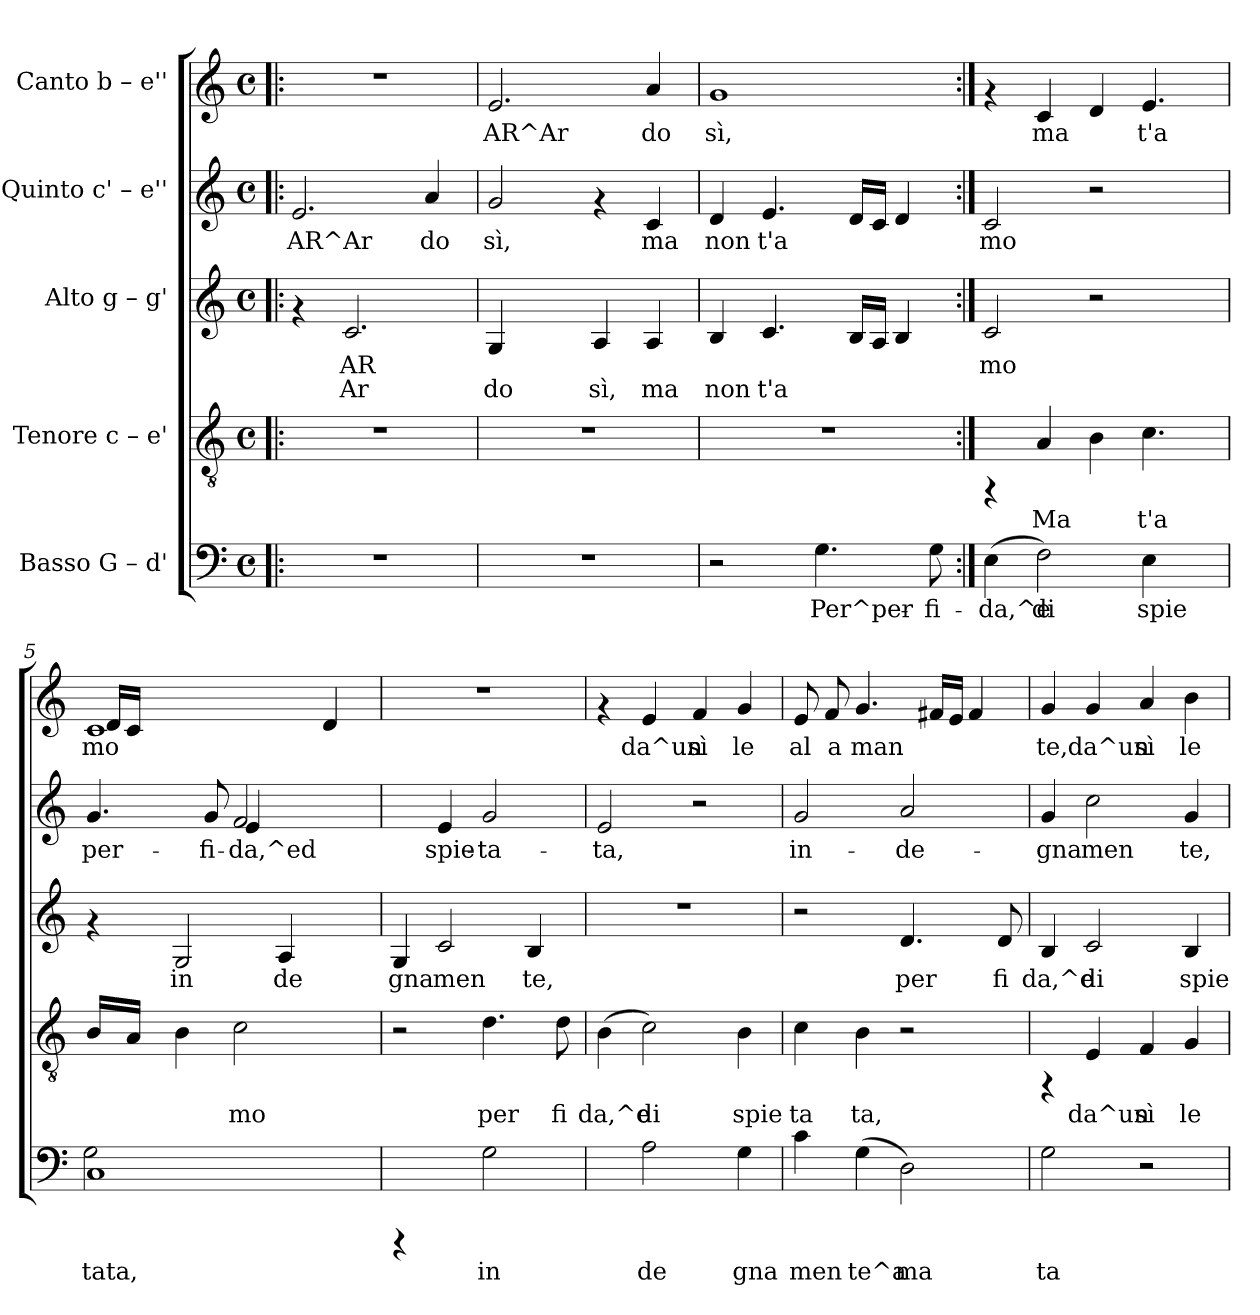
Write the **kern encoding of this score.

**kern	**text	**kern	**text	**kern	**text	**text	**kern	**text	**kern	**text
*part5	*part5	*part4	*part4	*part3	*part3	*part3	*part2	*part2	*part1	*part1
*staff5	*staff5	*staff4	*staff4	*staff3	*staff3	*staff3	*staff2	*staff2	*staff1	*staff1
*I"Basso  G – d'	*	*I"Tenore  c – e'	*	*I"Alto  g – g'	*	*	*I"Quinto  c' – e''	*	*I"Canto  b – e''	*
!!LO:PB:g=z
*stria5	*	*stria5	*	*stria5	*	*	*stria5	*	*stria5	*
*clefF4	*	*clefGv2	*	*clefG2	*	*	*clefG2	*	*clefG2	*
*k[]	*	*k[]	*	*k[]	*	*	*k[]	*	*k[]	*
*C:	*	*C:	*	*C:	*	*	*C:	*	*C:	*
*M4/4	*	*M4/4	*	*M4/4	*	*	*M4/4	*	*M4/4	*
*met(c)	*	*met(c)	*	*met(c)	*	*	*met(c)	*	*met(c)	*
=1!|:	=1!|:	=1!|:	=1!|:	=1!|:	=1!|:	=1!|:	=1!|:	=1!|:	=1!|:	=1!|:
!	!	!	!	!	!	!	!	!LO:LY:b:rj	!	!
1r	.	1r	.	4rf	.	.	2.e/	AR^Ar	1r	.
!	!	!	!	!	!LO:LY:b:rj	!LO:LY:b:rj	!	!	!	!
.	.	.	.	2.c/	AR-	-Ar	.	.	.	.
!	!	!	!	!	!	!	!	!LO:LY:b:rj	!	!
.	.	.	.	.	.	.	4a/	do	.	.
=2	=2	=2	=2	=2	=2	=2	=2	=2	=2	=2
!	!	!	!	!	!LO:LY:b:rj	!LO:LY:b:rj	!	!LO:LY:b:rj	!	!LO:LY:b:rj
1r	.	1r	.	4G/	-	-do	2g/	sì,	2.e/	AR^Ar
.	.	.	.	4ryy	.	.	.	.	.	.
!	!	!	!	!	!LO:LY:b:rj	!LO:LY:b:rj	!	!	!	!
.	.	.	.	4A/	-	-sì,	4rf	.	.	.
!	!	!	!	!	!LO:LY:b:rj	!LO:LY:b:rj	!	!LO:LY:b:rj	!	!LO:LY:b:rj
.	.	.	.	4A/	-	-ma	4c/	ma	4a/	do
=3	=3	=3	=3	=3	=3	=3	=3	=3	=3	=3
!	!	!	!	!	!LO:LY:b:rj	!LO:LY:b:rj	!	!LO:LY:b:rj	!	!LO:LY:b:rj
2r	.	1r	.	4B/	-	-non	4d/	non	1g	sì,
!	!	!	!	!	!LO:LY:b:rj	!LO:LY:b:rj	!	!LO:LY:b:rj	!	!
.	.	.	.	4.c/	-	-t'a	4.e/	t'a	.	.
!	!LO:LY:b:rj	!	!	!	!	!	!	!	!	!
4.G\	Per^per-	.	.	.	.	.	.	.	.	.
!	!	!	!	!	!LO:LY:b:rj	!LO:LY:b:rj	!	!LO:LY:b:rj	!	!
.	.	.	.	16B/L	-	-	16d/L	.	.	.
!	!	!	!	!	!LO:LY:b:rj	!LO:LY:b:rj	!	!LO:LY:b:rj	!	!
.	.	.	.	16A/J	-	-	16c/J	.	.	.
!	!	!	!	!	!LO:LY:b:rj	!LO:LY:b:rj	!	!LO:LY:b:rj	!	!
.	.	.	.	4B/	-	-	4d/	.	.	.
!	!LO:LY:b:rj	!	!	!	!	!	!	!	!	!
8G\	-fi-	.	.	.	.	.	.	.	.	.
!!LO:LB:g=z
=4:|!	=4:|!	=4:|!	=4:|!	=4:|!	=4:|!	=4:|!	=4:|!	=4:|!	=4:|!	=4:|!
!	!LO:LY:b:rj	!	!	!	!LO:LY:b:rj	!	!	!LO:LY:b:rj	!	!
(<4E\	-da,^e	4rFF	.	2c/	mo	.	2c/	mo	4rf	.
!	!LO:LY:b:rj	!	!LO:LY:b:cj	!	!	!	!	!	!	!LO:LY:b:rj
2F\)	di	4A/	Ma	.	.	.	.	.	4c/	ma
.	.	4B\	.	2r	.	.	2r	.	4d/	.
!	!LO:LY:b:rj	!	!LO:LY:b:cj	!	!	!	!	!	!	!LO:LY:b:rj
4E\	spie	4.c\	t'a	.	.	.	.	.	4.e/	t'a
8ryy	.	.	.	8ryy	.	.	8ryy	.	.	.
=5	=5	=5	=5	=5	=5	=5	=5	=5	=5	=5
*^	*	*	*	*	*	*	*	*	*	*
!	!	!LO:LY:b:rj	!	!LO:LY:b:cj	!	!	!	!	!LO:LY:b:rj	!	!LO:LY:b:rj
*	*	*	*	*	*	*	*	*^	*	*^	*
1C	2G\	tata,	16B/L	.	4rf	.	.	4.g/	2ryy	per-	1c	16d/L	mo
!	!	!	!	!LO:LY:b:cj	!	!	!	!	!	!	!	!	!LO:LY:b:rj
.	.	.	16A/J	.	.	.	.	.	.	.	.	16c/J	.
.	.	.	8ryy	.	.	.	.	.	.	.	.	1ryy	.
!	!	!	!	!	!	!LO:LY:b:rj	!	!	!	!	!	!	!
.	.	.	4B\	.	2G/	in	.	.	.	.	.	.	.
!	!	!	!	!	!	!	!	!	!	!LO:LY:b:rj	!	!	!
.	.	.	.	.	.	.	.	8g/	.	-fi-	.	.	.
!	!	!	!	!LO:LY:b:cj	!	!	!	!	!	!LO:LY:b:rj	!	!	!
.	4ryy	.	2c\	mo	.	.	.	2f/	4e/	-da,^ed	.	.	.
!	!	!	!	!	!	!LO:LY:b:rj	!	!	!	!	!	!	!
.	2ryy	.	.	.	4A/	de	.	.	4ryy	.	.	.	.
!	!	!	!	!	!	!	!	!	!	!	!	!	!LO:LY:b:rj
4ryy	.	.	4ryy	.	4ryy	.	.	4ryy	4ryy	.	4d/	.	.
.	.	.	.	.	.	.	.	.	.	.	.	8ryy	.
*v	*v	*	*	*	*	*	*	*v	*v	*	*	*	*
=6	=6	=6	=6	=6	=6	=6	=6	=6	=6	=6	=6
!	!	!	!	!	!LO:LY:b:rj	!	!	!	!	!	!
*	*	*	*	*	*	*	*	*	*v	*v	*
4rCCC	.	2r	.	4G/	gna	.	4ryy	.	1r	.
!	!	!	!	!	!LO:LY:b:rj	!	!	!LO:LY:b:rj	!	!
4ryy	.	.	.	2c/	men	.	4e/	spie-	.	.
!	!LO:LY:b:rj	!	!LO:LY:b:cj	!	!	!	!	!LO:LY:b:rj	!	!
2G\	in	4.d\	per	.	.	.	2g/	-ta-	.	.
!	!	!	!	!	!LO:LY:b:rj	!	!	!	!	!
.	.	.	.	4B/	te,	.	.	.	.	.
!	!	!	!LO:LY:b:cj	!	!	!	!	!	!	!
.	.	8d\	fi	.	.	.	.	.	.	.
=7	=7	=7	=7	=7	=7	=7	=7	=7	=7	=7
!	!	!	!LO:LY:b:cj	!	!	!	!	!LO:LY:b:rj	!	!
4ryy	.	(<4B\	da,^e	1r	.	.	2e/	-ta,	4rf	.
!	!LO:LY:b:rj	!	!LO:LY:b:cj	!	!	!	!	!	!	!LO:LY:b:rj
2A\	de	2c\)	di	.	.	.	.	.	4e/	da^un
!	!	!	!	!	!	!	!	!	!	!LO:LY:b:rj
.	.	.	.	.	.	.	2r	.	4f/	sì
!	!LO:LY:b:rj	!	!LO:LY:b:cj	!	!	!	!	!	!	!LO:LY:b:rj
4G\	gna	4B\	spie	.	.	.	.	.	4g/	le
=8	=8	=8	=8	=8	=8	=8	=8	=8	=8	=8
!	!LO:LY:b:rj	!	!LO:LY:b:cj	!	!	!	!	!LO:LY:b:rj	!	!LO:LY:b:rj
4c\	men	4c\	ta	2r	.	.	2g/	in-	8e/	al
!	!	!	!	!	!	!	!	!	!	!LO:LY:b:rj
.	.	.	.	.	.	.	.	.	8f/	a
!	!LO:LY:b:rj	!	!LO:LY:b:cj	!	!	!	!	!	!	!LO:LY:b:rj
(<4G\	te^a	4B\	ta,	.	.	.	.	.	4.g/	man
!	!LO:LY:b:rj	!	!	!	!LO:LY:b:rj	!	!	!LO:LY:b:rj	!	!
2D\)	ma	2r	.	4.d/	per	.	2a/	-de-	.	.
!	!	!	!	!	!	!	!	!	!	!LO:LY:b:rj
.	.	.	.	.	.	.	.	.	16f#X/L	.
!	!	!	!	!	!	!	!	!	!	!LO:LY:b:rj
.	.	.	.	.	.	.	.	.	16e/J	.
!	!	!	!	!	!	!	!	!	!	!LO:LY:b:rj
.	.	.	.	.	.	.	.	.	4f#/	.
!	!	!	!	!	!LO:LY:b:rj	!	!	!	!	!
.	.	.	.	8d/	fi	.	.	.	.	.
!!LO:PB:g=z
=9	=9	=9	=9	=9	=9	=9	=9	=9	=9	=9
!	!LO:LY:b:rj	!	!	!	!LO:LY:b:rj	!	!	!LO:LY:b:rj	!	!LO:LY:b:rj
2G\	ta	4rFF	.	4B/	da,^e	.	4g/	-gna	4g/	te,
!	!	!	!LO:LY:b:cj	!	!LO:LY:b:rj	!	!	!LO:LY:b:rj	!	!LO:LY:b:rj
.	.	4E/	da^un	2c/	di	.	2cc\	men	4g/	da^un
!	!	!	!LO:LY:b:cj	!	!	!	!	!	!	!LO:LY:b:rj
2r	.	4F/	sì	.	.	.	.	.	4a/	sì
!	!	!	!LO:LY:b:cj	!	!LO:LY:b:rj	!	!	!LO:LY:b:rj	!	!LO:LY:b:rj
.	.	4G/	le	4B/	spie	.	4g/	te,	4b\	le-
=	=	=	=	=	=	=	=	=	=	=
*-	*-	*-	*-	*-	*-	*-	*-	*-	*-	*-
